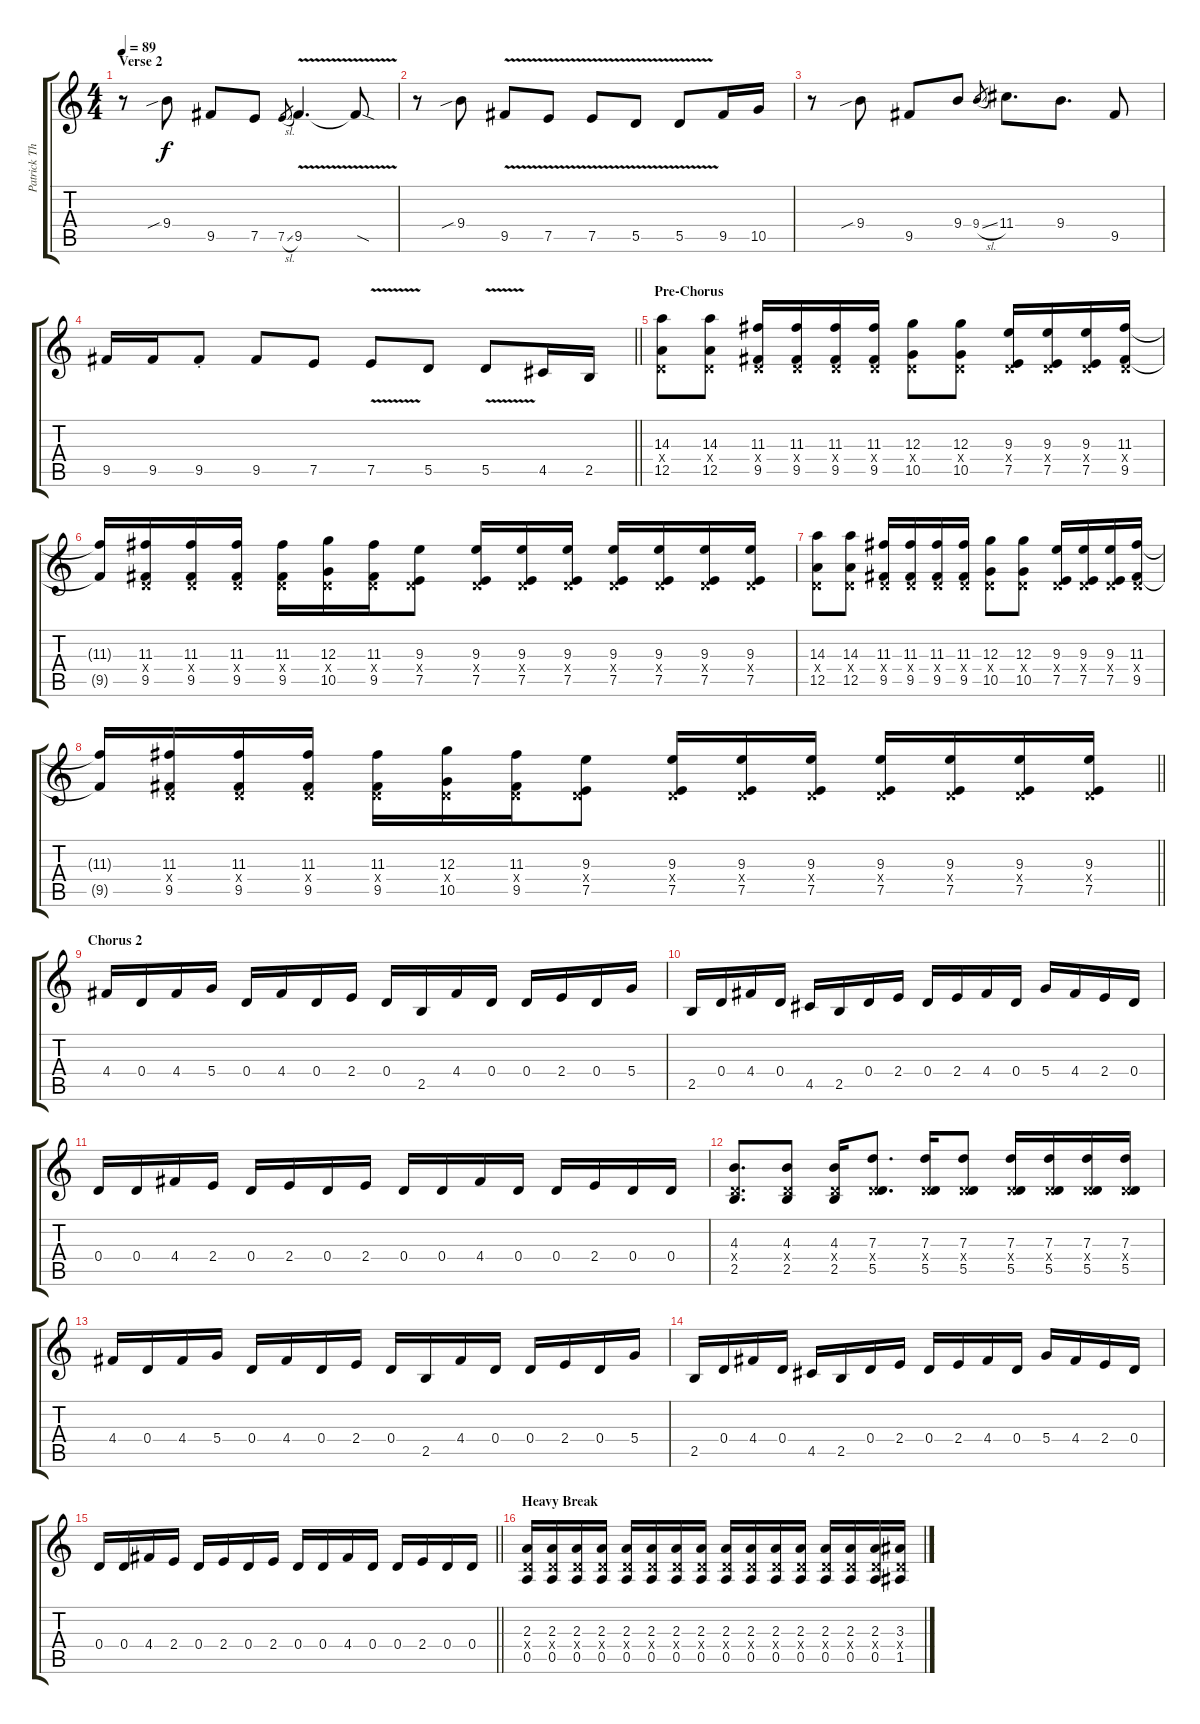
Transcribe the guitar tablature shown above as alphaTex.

\track ("Patrick Thompson [Guitar]" "Patrick Th") {instrument distortionguitar}
\staff {score tabs}
\tuning (E4 B3 G3 D3 A2 D2) {hide}
\ts (4 4)
\section ("" "Verse 2")
\tempo 89
\clef g2
\ks c
r.8{dy f volume 13} 9.4{sib}.8 9.5.8 7.5.8 7.5{sl}.8{gr} 9.5{v}.4{d} 9.5{sod t}.8 |
r.8 9.4{sib}.8 9.5{v}.8 7.5{v}.8 7.5{v}.8 5.5{v}.8 5.5{v}.8 9.5.16 10.5.16 |
r.8 9.4{sib}.8 9.5.8 9.4.8 9.4{sl}.8{gr} 11.4.8{d} 9.4.8{d} 9.5.8 |
\barLineRight lightlight
9.5.16 9.5.16 9.5{st}.8 9.5.8 7.5.8 7.5{v}.8 5.5.8 5.5{v}.8 4.5.16 2.5.16 |
\section ("" "Pre-Chorus")
(14.3 0.4{x} 12.5).8{volume 9} (14.3 0.4{x} 12.5).8 (11.3 0.4{x} 9.5).16 (11.3 0.4{x} 9.5).16 (11.3 0.4{x} 9.5).16 (11.3 0.4{x} 9.5).16 (12.3 0.4{x} 10.5).8 (12.3 0.4{x} 10.5).8 (9.3 0.4{x} 7.5).16 (9.3 0.4{x} 7.5).16 (9.3 0.4{x} 7.5).16 (11.3 0.4{x} 9.5).16 |
(11.3{t} 9.5{t}).16 (11.3 0.4{x} 9.5).16 (11.3 0.4{x} 9.5).16 (11.3 0.4{x} 9.5).16 (11.3 0.4{x} 9.5).16 (12.3 0.4{x} 10.5).16 (11.3 0.4{x} 9.5).16 (9.3 0.4{x} 7.5).8 (9.3 0.4{x} 7.5).16 (9.3 0.4{x} 7.5).16 (9.3 0.4{x} 7.5).16 (9.3 0.4{x} 7.5).16 (9.3 0.4{x} 7.5).16 (9.3 0.4{x} 7.5).16 (9.3 0.4{x} 7.5).16 |
(14.3 0.4{x} 12.5).8 (14.3 0.4{x} 12.5).8 (11.3 0.4{x} 9.5).16 (11.3 0.4{x} 9.5).16 (11.3 0.4{x} 9.5).16 (11.3 0.4{x} 9.5).16 (12.3 0.4{x} 10.5).8 (12.3 0.4{x} 10.5).8 (9.3 0.4{x} 7.5).16 (9.3 0.4{x} 7.5).16 (9.3 0.4{x} 7.5).16 (11.3 0.4{x} 9.5).16 |
\barLineRight lightlight
(11.3{t} 9.5{t}).16 (11.3 0.4{x} 9.5).16 (11.3 0.4{x} 9.5).16 (11.3 0.4{x} 9.5).16 (11.3 0.4{x} 9.5).16 (12.3 0.4{x} 10.5).16 (11.3 0.4{x} 9.5).16 (9.3 0.4{x} 7.5).8 (9.3 0.4{x} 7.5).16 (9.3 0.4{x} 7.5).16 (9.3 0.4{x} 7.5).16 (9.3 0.4{x} 7.5).16 (9.3 0.4{x} 7.5).16 (9.3 0.4{x} 7.5).16 (9.3 0.4{x} 7.5).16 |
\section ("" "Chorus 2")
4.4.16{volume 10} 0.4.16 4.4.16 5.4.16 0.4.16 4.4.16 0.4.16 2.4.16 0.4.16 2.5.16 4.4.16 0.4.16 0.4.16 2.4.16 0.4.16 5.4.16 |
2.5.16 0.4.16 4.4.16 0.4.16 4.5.16 2.5.16 0.4.16 2.4.16 0.4.16 2.4.16 4.4.16 0.4.16 5.4.16 4.4.16 2.4.16 0.4.16 |
0.4.16 0.4.16 4.4.16 2.4.16 0.4.16 2.4.16 0.4.16 2.4.16 0.4.16 0.4.16 4.4.16 0.4.16 0.4.16 2.4.16 0.4.16 0.4.16 |
(4.3 0.4{x} 2.5).8{d} (4.3 0.4{x} 2.5).8 (4.3 0.4{x} 2.5).16 (7.3 0.4{x} 5.5).8{d} (7.3 0.4{x} 5.5).16 (7.3 0.4{x} 5.5).8 (7.3 0.4{x} 5.5).16 (7.3 0.4{x} 5.5).16 (7.3 0.4{x} 5.5).16 (7.3 0.4{x} 5.5).16 |
4.4.16 0.4.16 4.4.16 5.4.16 0.4.16 4.4.16 0.4.16 2.4.16 0.4.16 2.5.16 4.4.16 0.4.16 0.4.16 2.4.16 0.4.16 5.4.16 |
2.5.16 0.4.16 4.4.16 0.4.16 4.5.16 2.5.16 0.4.16 2.4.16 0.4.16 2.4.16 4.4.16 0.4.16 5.4.16 4.4.16 2.4.16 0.4.16 |
\barLineRight lightlight
0.4.16 0.4.16 4.4.16 2.4.16 0.4.16 2.4.16 0.4.16 2.4.16 0.4.16 0.4.16 4.4.16 0.4.16 0.4.16 2.4.16 0.4.16 0.4.16 |
\section ("" "Heavy Break")
(2.3 0.4{x} 0.5).16 (2.3 0.4{x} 0.5).16 (2.3 0.4{x} 0.5).16 (2.3 0.4{x} 0.5).16 (2.3 0.4{x} 0.5).16 (2.3 0.4{x} 0.5).16 (2.3 0.4{x} 0.5).16 (2.3 0.4{x} 0.5).16 (2.3 0.4{x} 0.5).16 (2.3 0.4{x} 0.5).16 (2.3 0.4{x} 0.5).16 (2.3 0.4{x} 0.5).16 (2.3 0.4{x} 0.5).16 (2.3 0.4{x} 0.5).16 (2.3 0.4{x} 0.5).16 (3.3 0.4{x} 1.5).16
